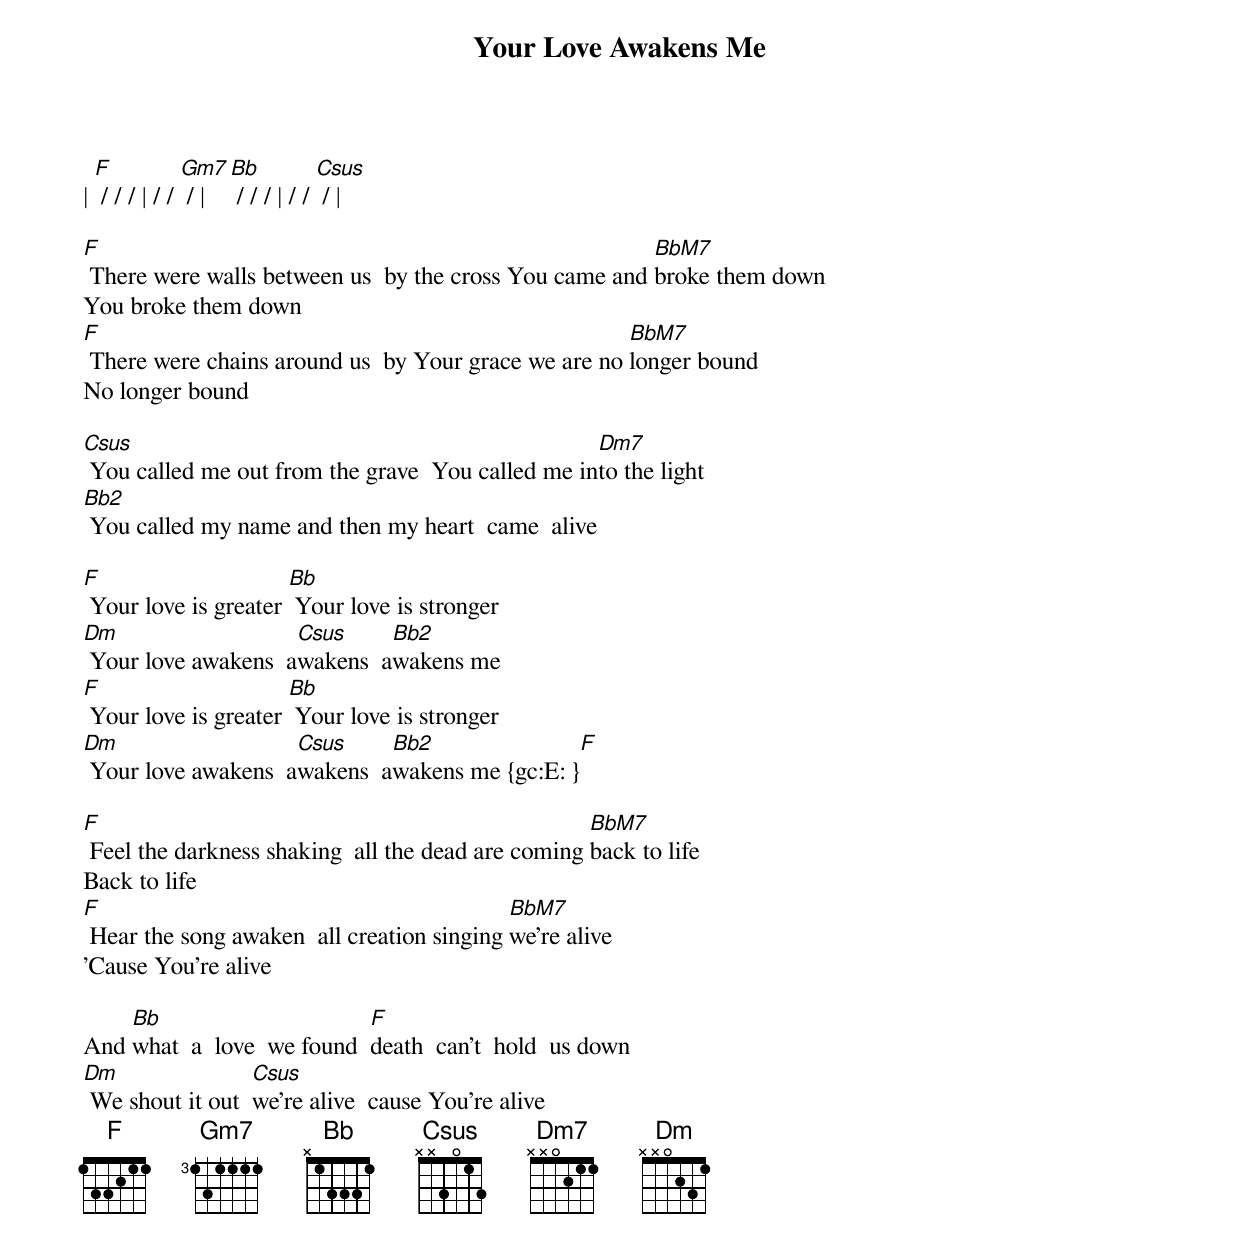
{title: Your Love Awakens Me}
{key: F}
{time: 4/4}
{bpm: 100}
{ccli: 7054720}
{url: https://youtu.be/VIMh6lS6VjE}
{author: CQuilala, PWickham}
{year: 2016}
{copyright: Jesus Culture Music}

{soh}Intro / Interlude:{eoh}
| [F] / / / | / / [Gm7] / | [Bb] / / / | / / [Csus] / |

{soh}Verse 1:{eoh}
[F] There were walls between us  by the cross You came and [BbM7]broke them down
You broke them down
[F] There were chains around us  by Your grace we are no [BbM7]longer bound
No longer bound

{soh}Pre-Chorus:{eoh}
[Csus] You called me out from the grave  You called me in[Dm7]to the light
[Bb2] You called my name and then my heart  came  alive

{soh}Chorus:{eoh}
[F] Your love is greater [Bb] Your love is stronger
[Dm] Your love awakens  a[Csus]wakens  a[Bb2]wakens me
[F] Your love is greater [Bb] Your love is stronger
[Dm] Your love awakens  a[Csus]wakens  a[Bb2]wakens me {gc:E: }[F]

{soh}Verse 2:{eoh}
[F] Feel the darkness shaking  all the dead are coming [BbM7]back to life
Back to life
[F] Hear the song awaken  all creation singing [BbM7]we're alive
'Cause You're alive

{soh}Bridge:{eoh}
And [Bb]what  a  love  we found  [F]death  can't  hold  us down
[Dm] We shout it out  [Csus]we're alive  cause You're alive
